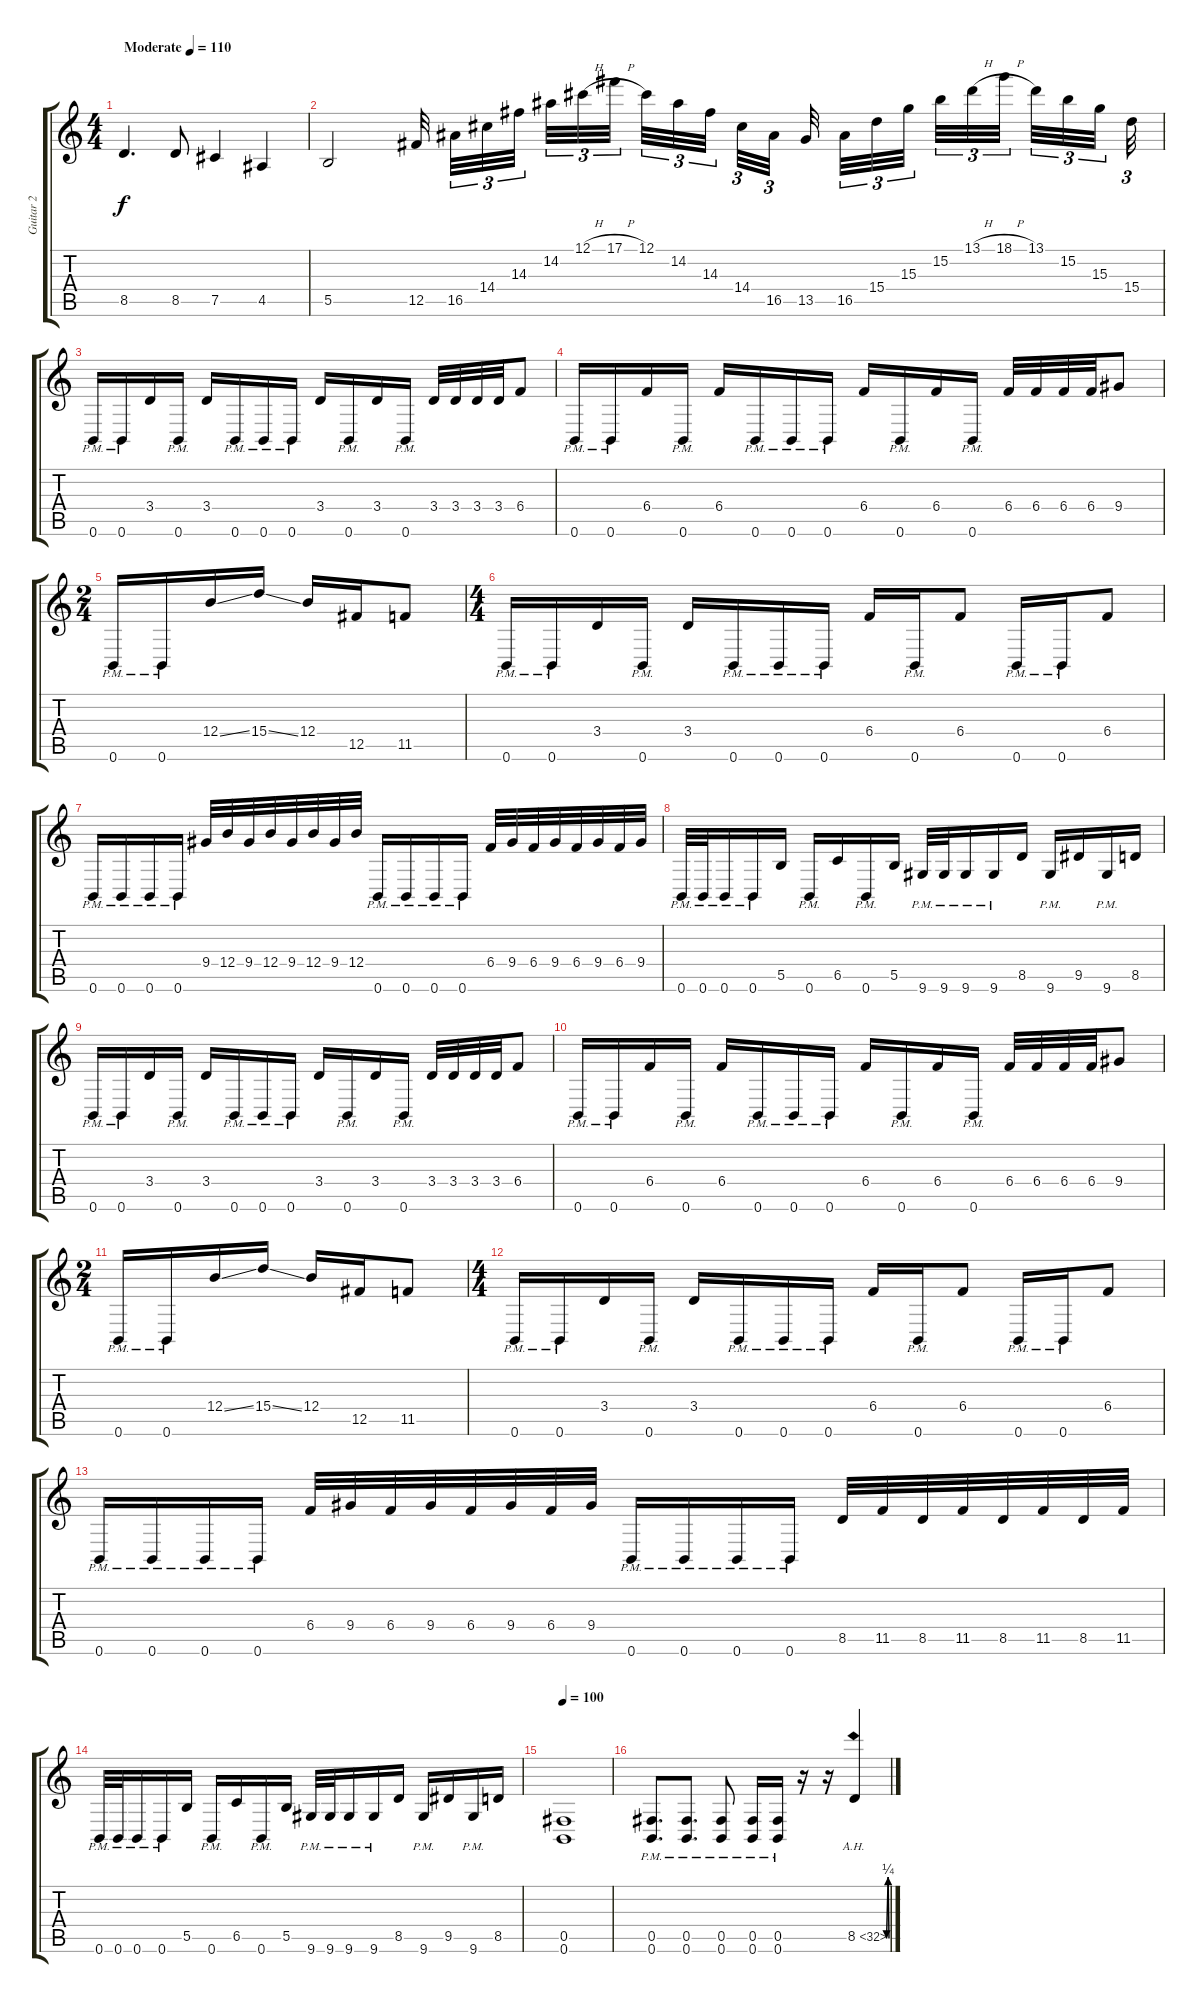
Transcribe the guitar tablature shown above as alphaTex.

\track ("Guitar 2" "Guitar 2") {instrument distortionguitar}
\staff {score tabs}
\tuning (Db4 Ab3 E3 B2 Gb2 B1) {hide}
\ts (4 4)
\tempo (110 "Moderate")
\clef g2
\ks c
8.5.4{d dy f instrument distortionguitar} 8.5.8 7.5.4 4.5.4 |
5.5.2 12.5.32{beam splitsecondary} 16.5.32{tu (3 2)} 14.4.32{tu (3 2)} 14.3.32{tu (3 2) beam splitsecondary} 14.2.32{tu (3 2)} 12.1{h}.32{tu (3 2)} 17.1{h}.32{tu (3 2) beam splitsecondary} 12.1.32{tu (3 2)} 14.2.32{tu (3 2)} 14.3.32{tu (3 2) beam splitsecondary} 14.4.32{tu (3 2)} 16.5.32{tu (3 2)} 13.5.32{beam splitsecondary} 16.5.32{tu (3 2)} 15.4.32{tu (3 2)} 15.3.32{tu (3 2) beam splitsecondary} 15.2.32{tu (3 2)} 13.1{h}.32{tu (3 2)} 18.1{h}.32{tu (3 2) beam splitsecondary} 13.1.32{tu (3 2)} 15.2.32{tu (3 2)} 15.3.32{tu (3 2) beam splitsecondary} 15.4.32{tu (3 2)} |
0.6{pm}.16 0.6{pm}.16 3.4.16 0.6{pm}.16 3.4.16 0.6{pm}.16 0.6{pm}.16 0.6{pm}.16 3.4.16 0.6{pm}.16 3.4.16 0.6{pm}.16 3.4.32 3.4.32 3.4.32 3.4.32 6.4.8 |
0.6{pm}.16 0.6{pm}.16 6.4.16 0.6{pm}.16 6.4.16 0.6{pm}.16 0.6{pm}.16 0.6{pm}.16 6.4.16 0.6{pm}.16 6.4.16 0.6{pm}.16 6.4.32 6.4.32 6.4.32 6.4.32 9.4.8 |
\ts (2 4)
0.6{pm}.16 0.6{pm}.16 12.4{ss}.16 15.4{ss}.16 12.4.16 12.5.16 11.5.8 |
\ts (4 4)
0.6{pm}.16 0.6{pm}.16 3.4.16 0.6{pm}.16 3.4.16 0.6{pm}.16 0.6{pm}.16 0.6{pm}.16 6.4.16 0.6{pm}.16 6.4.8 0.6{pm}.16 0.6{pm}.16 6.4.8 |
0.6{pm}.16 0.6{pm}.16 0.6{pm}.16 0.6{pm}.16 9.4.32 12.4.32 9.4.32 12.4.32 9.4.32 12.4.32 9.4.32 12.4.32 0.6{pm}.16 0.6{pm}.16 0.6{pm}.16 0.6{pm}.16 6.4.32 9.4.32 6.4.32 9.4.32 6.4.32 9.4.32 6.4.32 9.4.32 |
0.6{pm}.32 0.6{pm}.32 0.6{pm}.16 0.6{pm}.16 5.5.16 0.6{pm}.16 6.5.16 0.6{pm}.16 5.5.16 9.6{pm}.32 9.6{pm}.32 9.6{pm}.16 9.6{pm}.16 8.5.16 9.6{pm}.16 9.5.16 9.6{pm}.16 8.5.16 |
0.6{pm}.16 0.6{pm}.16 3.4.16 0.6{pm}.16 3.4.16 0.6{pm}.16 0.6{pm}.16 0.6{pm}.16 3.4.16 0.6{pm}.16 3.4.16 0.6{pm}.16 3.4.32 3.4.32 3.4.32 3.4.32 6.4.8 |
0.6{pm}.16 0.6{pm}.16 6.4.16 0.6{pm}.16 6.4.16 0.6{pm}.16 0.6{pm}.16 0.6{pm}.16 6.4.16 0.6{pm}.16 6.4.16 0.6{pm}.16 6.4.32 6.4.32 6.4.32 6.4.32 9.4.8 |
\ts (2 4)
0.6{pm}.16 0.6{pm}.16 12.4{ss}.16 15.4{ss}.16 12.4.16 12.5.16 11.5.8 |
\ts (4 4)
0.6{pm}.16 0.6{pm}.16 3.4.16 0.6{pm}.16 3.4.16 0.6{pm}.16 0.6{pm}.16 0.6{pm}.16 6.4.16 0.6{pm}.16 6.4.8 0.6{pm}.16 0.6{pm}.16 6.4.8 |
0.6{pm}.16 0.6{pm}.16 0.6{pm}.16 0.6{pm}.16 6.4.32 9.4.32 6.4.32 9.4.32 6.4.32 9.4.32 6.4.32 9.4.32 0.6{pm}.16 0.6{pm}.16 0.6{pm}.16 0.6{pm}.16 8.5.32 11.5.32 8.5.32 11.5.32 8.5.32 11.5.32 8.5.32 11.5.32 |
0.6{pm}.32 0.6{pm}.32 0.6{pm}.16 0.6{pm}.16 5.5.16 0.6{pm}.16 6.5.16 0.6{pm}.16 5.5.16 9.6{pm}.32 9.6{pm}.32 9.6{pm}.16 9.6{pm}.16 8.5.16 9.6{pm}.16 9.5.16 9.6{pm}.16 8.5.16 |
\tempo 100
(0.5 0.6).1 |
(0.5{pm} 0.6{pm}).8{d} (0.5{pm} 0.6{pm}).8{d} (0.5{pm} 0.6{pm}).8 (0.5{pm} 0.6{pm}).16 (0.5{pm} 0.6{pm}).16 r.16 r.16 8.5{be (custom 0 0 30 0 40 1 58 0 60 0) ah 24}.4
